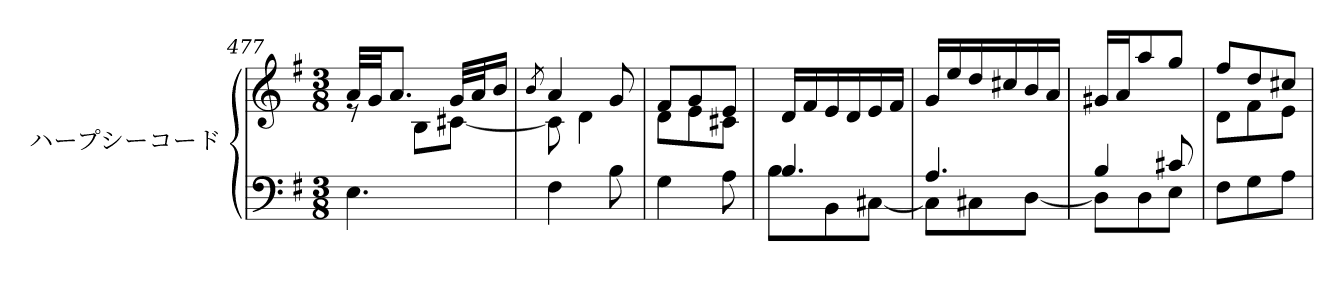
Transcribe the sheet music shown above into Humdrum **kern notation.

**kern	**kern
*part1	*part1
*staff2	*staff1
*I"ハープシーコード	*
*clefF4	*clefG2
*k[f#]	*k[f#]
*M3/8	*M3/8
=477	=477
*	*^
4.E\	32a/LLL	8re
.	32g/JJ	.
.	8.a/J	.
.	.	8B\L
.	32g/LLL	[8c#X\J
.	32a/J	.
.	16b/JJ	.
=478	=478	=478
.	8qb/	.
4F#\	4a/	8c#\]
.	.	4d\
8B\	8g/	.
=479	=479	=479
4G\	8f#/L	8d\L
.	8g/	8e\
8A\	8e/J	8c#X\J
*	*v	*v
=480	=480
*^	*
4.B/	8B\L	16d/LL
.	.	16f#/
.	8BB\	16e/
.	.	16d/
.	[8C#X\J	16e/
.	.	16f#/JJ
=481	=481	=481
4.A/	8C#\L]	16g/LL
.	.	16ee/
.	8C#X\	16dd/
.	.	16cc#X/
.	[8D\J	16b/
.	.	16a/JJ
=482	=482	=482
4B/	8D\L]	16g#X/LL
.	.	16a/J
.	8D\	8aa/
8c#X/	8E\J	8gg/J
*v	*v	*
=483	=483
*	*^
8F#\L	8ff#/L	8d\L
8G\	8dd/	8f#\
8A\J	8cc#X/J	8e\J
*	*v	*v
=	=
*-	*-
